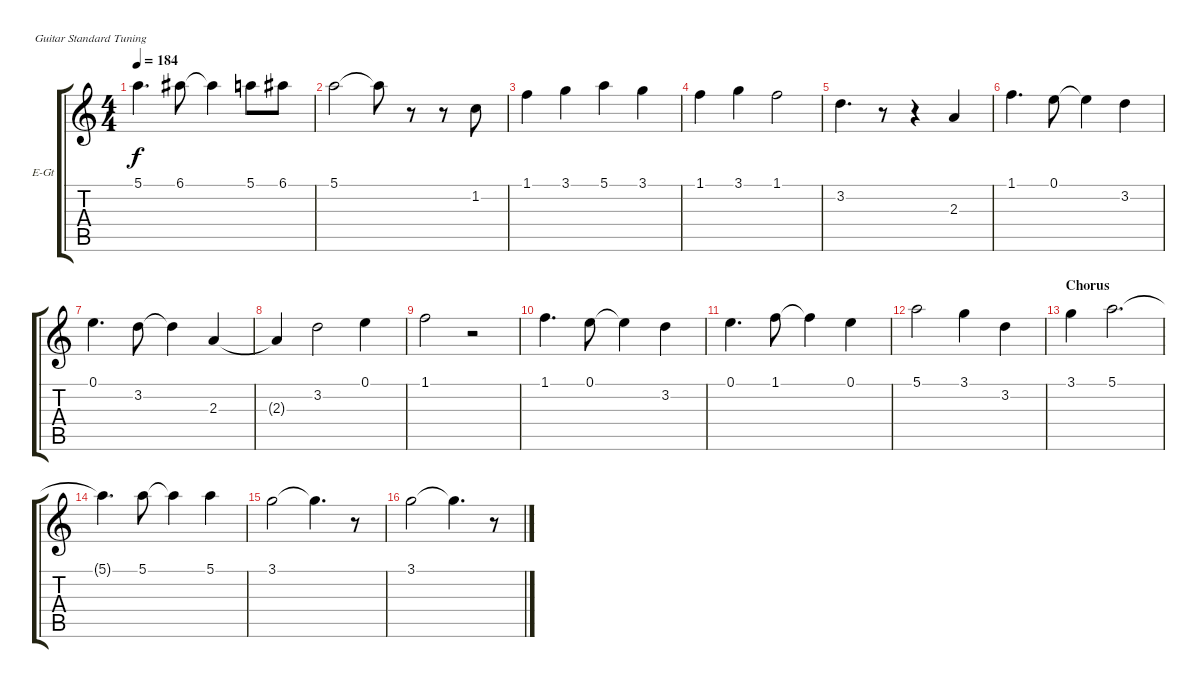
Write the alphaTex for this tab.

\defaultSystemsLayout 4
\bracketExtendMode groupsimilarinstruments
\firstSystemTrackNameOrientation horizontal
\otherSystemsTrackNameOrientation horizontal
\track ("M.Shadows (Voice)" "E-Gt") {instrument electricguitarclean}
\staff {score tabs}
\tuning (E4 B3 G3 D3 A2 E2)
\ts (4 4)
\tempo 184
\clef g2
\ks c
5.1.4{d dy f} 6.1.8 6.1{t}.4 5.1.8 6.1.8 |
5.1.2 5.1{t}.8 r.8 r.8 1.2.8 |
1.1.4 3.1.4 5.1.4 3.1.4 |
1.1.4 3.1.4 1.1.2 |
3.2.4{d} r.8 r.4 2.3.4 |
1.1.4{d} 0.1.8 0.1{t}.4 3.2.4 |
0.1.4{d} 3.2.8 3.2{t}.4 2.3.4 |
2.3{t}.4 3.2.2 0.1.4 |
1.1.2 r.2 |
1.1.4{d} 0.1.8 0.1{t}.4 3.2.4 |
0.1.4{d} 1.1.8 1.1{t}.4 0.1.4 |
5.1.2 3.1.4 3.2.4 |
\section ("" "Chorus")
3.1.4 5.1.2{d} |
5.1{t}.4{d} 5.1.8 5.1{t}.4 5.1.4 |
3.1.2 3.1{t}.4{d} r.8 |
3.1.2 3.1{t}.4{d} r.8
